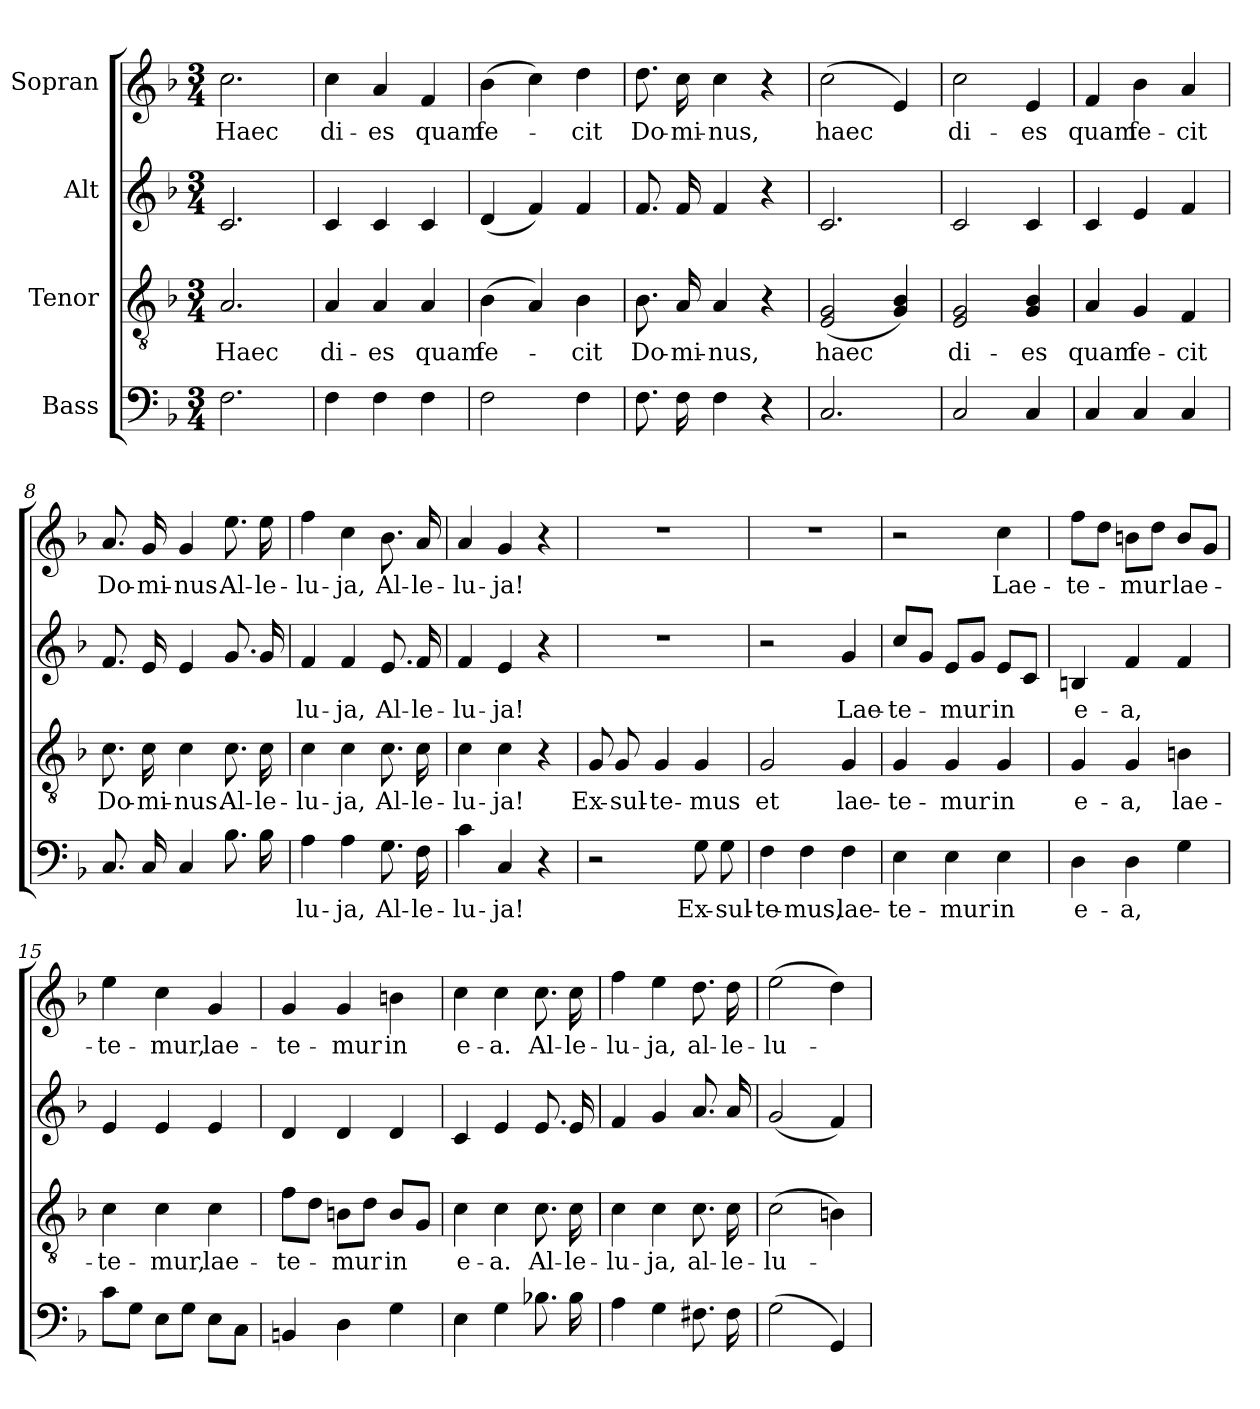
**kern	**text	**kern	**text	**kern	**text	**kern	**text
*part4	*part4	*part3	*part3	*part2	*part2	*part1	*part1
*staff4	*staff4	*staff3	*staff3	*staff2	*staff2	*staff1	*staff1
*I"Bass	*	*I"Tenor	*	*I"Alt	*	*I"Sopran	*
*clefF4	*	*clefGv2	*	*clefG2	*	*clefG2	*
*k[b-]	*	*k[b-]	*	*k[b-]	*	*k[b-]	*
*M3/4	*	*M3/4	*	*M3/4	*	*M3/4	*
=1	=1	=1	=1	=1	=1	=1	=1
!	!	!	!LO:LY:b	!	!	!	!LO:LY:b
2.F\	.	2.A/	Haec	2.c/	.	2.cc\	Haec
=2	=2	=2	=2	=2	=2	=2	=2
!	!	!	!LO:LY:b	!	!	!	!LO:LY:b
4F\	.	4A/	di-	4c/	.	4cc\	di-
!	!	!	!LO:LY:b	!	!	!	!LO:LY:b
4F\	.	4A/	-es	4c/	.	4a/	-es
!	!	!	!LO:LY:b	!	!	!	!LO:LY:b
4F\	.	4A/	quam	4c/	.	4f/	quam
=3	=3	=3	=3	=3	=3	=3	=3
!	!	!	!LO:LY:b	!	!	!	!LO:LY:b
2F\	.	(4B-\	fe-	(4d/	.	(4b-\	fe-
.	.	4A/)	.	4f/)	.	4cc\)	.
!	!	!	!LO:LY:b	!	!	!	!LO:LY:b
4F\	.	4B-\	-cit	4f/	.	4dd\	-cit
=4	=4	=4	=4	=4	=4	=4	=4
!	!	!	!LO:LY:b	!	!	!	!LO:LY:b
8.F\	.	8.B-\	Do-	8.f/	.	8.dd\	Do-
!	!	!	!LO:LY:b	!	!	!	!LO:LY:b
16F\	.	16A/	-mi-	16f/	.	16cc\	-mi-
!	!	!	!LO:LY:b	!	!	!	!LO:LY:b
4F\	.	4A/	-nus,	4f/	.	4cc\	-nus,
4r	.	4r	.	4r	.	4r	.
=5	=5	=5	=5	=5	=5	=5	=5
!	!	!	!LO:LY:b	!	!	!	!LO:LY:b
2.C/	.	(2E/ 2G/	haec	2.c/	.	(2cc\	haec
.	.	4G/ 4B-/)	.	.	.	4e/)	.
=6	=6	=6	=6	=6	=6	=6	=6
!	!	!	!LO:LY:b	!	!	!	!LO:LY:b
2C/	.	2E/ 2G/	di-	2c/	.	2cc\	di-
!	!	!	!LO:LY:b	!	!	!	!LO:LY:b
4C/	.	4G/ 4B-/	-es	4c/	.	4e/	-es
=7	=7	=7	=7	=7	=7	=7	=7
!	!	!	!LO:LY:b	!	!	!	!LO:LY:b
4C/	.	4A/	quam	4c/	.	4f/	quam
!	!	!	!LO:LY:b	!	!	!	!LO:LY:b
4C/	.	4G/	fe-	4e/	.	4b-\	fe-
!	!	!	!LO:LY:b	!	!	!	!LO:LY:b
4C/	.	4F/	-cit	4f/	.	4a/	-cit
!!LO:LB:g=z
=8	=8	=8	=8	=8	=8	=8	=8
!	!	!	!LO:LY:b	!	!	!	!LO:LY:b
8.C/	.	8.c\	Do-	8.f/	.	8.a/	Do-
!	!	!	!LO:LY:b	!	!	!	!LO:LY:b
16C/	.	16c\	-mi-	16e/	.	16g/	-mi-
!	!	!	!LO:LY:b	!	!	!	!LO:LY:b
4C/	.	4c\	-nus.	4e/	.	4g/	-nus.
!	!	!	!LO:LY:b	!	!	!	!LO:LY:b
8.B-\	.	8.c\	Al-	8.g/	.	8.ee\	Al-
!	!	!	!LO:LY:b	!	!	!	!LO:LY:b
16B-\	.	16c\	-le-	16g/	.	16ee\	-le-
=9	=9	=9	=9	=9	=9	=9	=9
!	!LO:LY:b	!	!LO:LY:b	!	!LO:LY:b	!	!LO:LY:b
4A\	-lu-	4c\	-lu-	4f/	-lu-	4ff\	-lu-
!	!LO:LY:b	!	!LO:LY:b	!	!LO:LY:b	!	!LO:LY:b
4A\	-ja,	4c\	-ja,	4f/	-ja,	4cc\	-ja,
!	!LO:LY:b	!	!LO:LY:b	!	!LO:LY:b	!	!LO:LY:b
8.G\	Al-	8.c\	Al-	8.e/	Al-	8.b-\	Al-
!	!LO:LY:b	!	!LO:LY:b	!	!LO:LY:b	!	!LO:LY:b
16F\	-le-	16c\	-le-	16f/	-le-	16a/	-le-
=10	=10	=10	=10	=10	=10	=10	=10
!	!LO:LY:b	!	!LO:LY:b	!	!LO:LY:b	!	!LO:LY:b
4c\	-lu-	4c\	-lu-	4f/	-lu-	4a/	-lu-
!	!LO:LY:b	!	!LO:LY:b	!	!LO:LY:b	!	!LO:LY:b
4C/	-ja!	4c\	-ja!	4e/	-ja!	4g/	-ja!
4r	.	4r	.	4r	.	4r	.
=11	=11	=11	=11	=11	=11	=11	=11
!	!	!	!LO:LY:b	!	!	!	!
2r	.	8G/	Ex-	2.r	.	2.r	.
!	!	!	!LO:LY:b	!	!	!	!
.	.	8G/	-sul-	.	.	.	.
!	!	!	!LO:LY:b	!	!	!	!
.	.	4G/	-te-	.	.	.	.
!	!LO:LY:b	!	!LO:LY:b	!	!	!	!
8G\	Ex-	4G/	-mus	.	.	.	.
!	!LO:LY:b	!	!	!	!	!	!
8G\	-sul-	.	.	.	.	.	.
=12	=12	=12	=12	=12	=12	=12	=12
!	!LO:LY:b	!	!LO:LY:b	!	!	!	!
4F\	-te-	2G/	et	2r	.	2.r	.
!	!LO:LY:b	!	!	!	!	!	!
4F\	-mus,	.	.	.	.	.	.
!	!LO:LY:b	!	!LO:LY:b	!	!LO:LY:b	!	!
4F\	lae-	4G/	lae-	4g/	Lae-	.	.
=13	=13	=13	=13	=13	=13	=13	=13
!	!LO:LY:b	!	!LO:LY:b	!	!LO:LY:b	!	!
4E\	-te-	4G/	-te-	8cc/L	-te-	2r	.
.	.	.	.	8g/J	.	.	.
!	!LO:LY:b	!	!LO:LY:b	!	!LO:LY:b	!	!
4E\	-mur	4G/	-mur	8e/L	-mur	.	.
.	.	.	.	8g/J	.	.	.
!	!LO:LY:b	!	!LO:LY:b	!	!LO:LY:b	!	!LO:LY:b
4E\	in	4G/	in	8e/L	in	4cc\	Lae-
.	.	.	.	8c/J	.	.	.
!!LO:LB:g=z
=14	=14	=14	=14	=14	=14	=14	=14
!	!LO:LY:b	!	!LO:LY:b	!	!LO:LY:b	!	!LO:LY:b
4D\	e-	4G/	e-	4Bn/	e-	8ff\L	-te-
.	.	.	.	.	.	8dd\J	.
!	!LO:LY:b	!	!LO:LY:b	!	!LO:LY:b	!	!LO:LY:b
4D\	-a,	4G/	-a,	4f/	-a,	8bn\L	-mur
.	.	.	.	.	.	8dd\J	.
!	!	!	!LO:LY:b	!	!	!	!LO:LY:b
4G\	.	4Bn\	lae-	4f/	.	8b/L	lae-
.	.	.	.	.	.	8g/J	.
=15	=15	=15	=15	=15	=15	=15	=15
!	!	!	!LO:LY:b	!	!	!	!LO:LY:b
8c\L	.	4c\	-te-	4e/	.	4ee\	-te-
8G\J	.	.	.	.	.	.	.
!	!	!	!LO:LY:b	!	!	!	!LO:LY:b
8E\L	.	4c\	-mur,	4e/	.	4cc\	-mur,
8G\J	.	.	.	.	.	.	.
!	!	!	!LO:LY:b	!	!	!	!LO:LY:b
8E\L	.	4c\	lae-	4e/	.	4g/	lae-
8C\J	.	.	.	.	.	.	.
=16	=16	=16	=16	=16	=16	=16	=16
!	!	!	!LO:LY:b	!	!	!	!LO:LY:b
4BBn/	.	8f\L	-te-	4d/	.	4g/	-te-
.	.	8d\J	.	.	.	.	.
!	!	!	!LO:LY:b	!	!	!	!LO:LY:b
4D\	.	8Bn\L	-mur	4d/	.	4g/	-mur
.	.	8d\J	.	.	.	.	.
!	!	!	!LO:LY:b	!	!	!	!LO:LY:b
4G\	.	8B/L	in	4d/	.	4bn\	in
.	.	8G/J	.	.	.	.	.
=17	=17	=17	=17	=17	=17	=17	=17
!	!	!	!LO:LY:b	!	!	!	!LO:LY:b
4E\	.	4c\	e-	4c/	.	4cc\	e-
!	!	!	!LO:LY:b	!	!	!	!LO:LY:b
4G\	.	4c\	-a.	4e/	.	4cc\	-a.
!	!	!	!LO:LY:b	!	!	!	!LO:LY:b
8.B-X\	.	8.c\	Al-	8.e/	.	8.cc\	Al-
!	!	!	!LO:LY:b	!	!	!	!LO:LY:b
16B-\	.	16c\	-le-	16e/	.	16cc\	-le-
=18	=18	=18	=18	=18	=18	=18	=18
!	!	!	!LO:LY:b	!	!	!	!LO:LY:b
4A\	.	4c\	-lu-	4f/	.	4ff\	-lu-
!	!	!	!LO:LY:b	!	!	!	!LO:LY:b
4G\	.	4c\	-ja,	4g/	.	4ee\	-ja,
!	!	!	!LO:LY:b	!	!	!	!LO:LY:b
8.F#X\	.	8.c\	al-	8.a/	.	8.dd\	al-
!	!	!	!LO:LY:b	!	!	!	!LO:LY:b
16F#\	.	16c\	-le-	16a/	.	16dd\	-le-
=19	=19	=19	=19	=19	=19	=19	=19
!	!	!	!LO:LY:b	!	!	!	!LO:LY:b
(2G\	.	(2c\	-lu-	(2g/	.	(2ee\	-lu-
4GG/)	.	4Bn\)	.	4f/)	.	4dd\)	.
=	=	=	=	=	=	=	=
*-	*-	*-	*-	*-	*-	*-	*-
